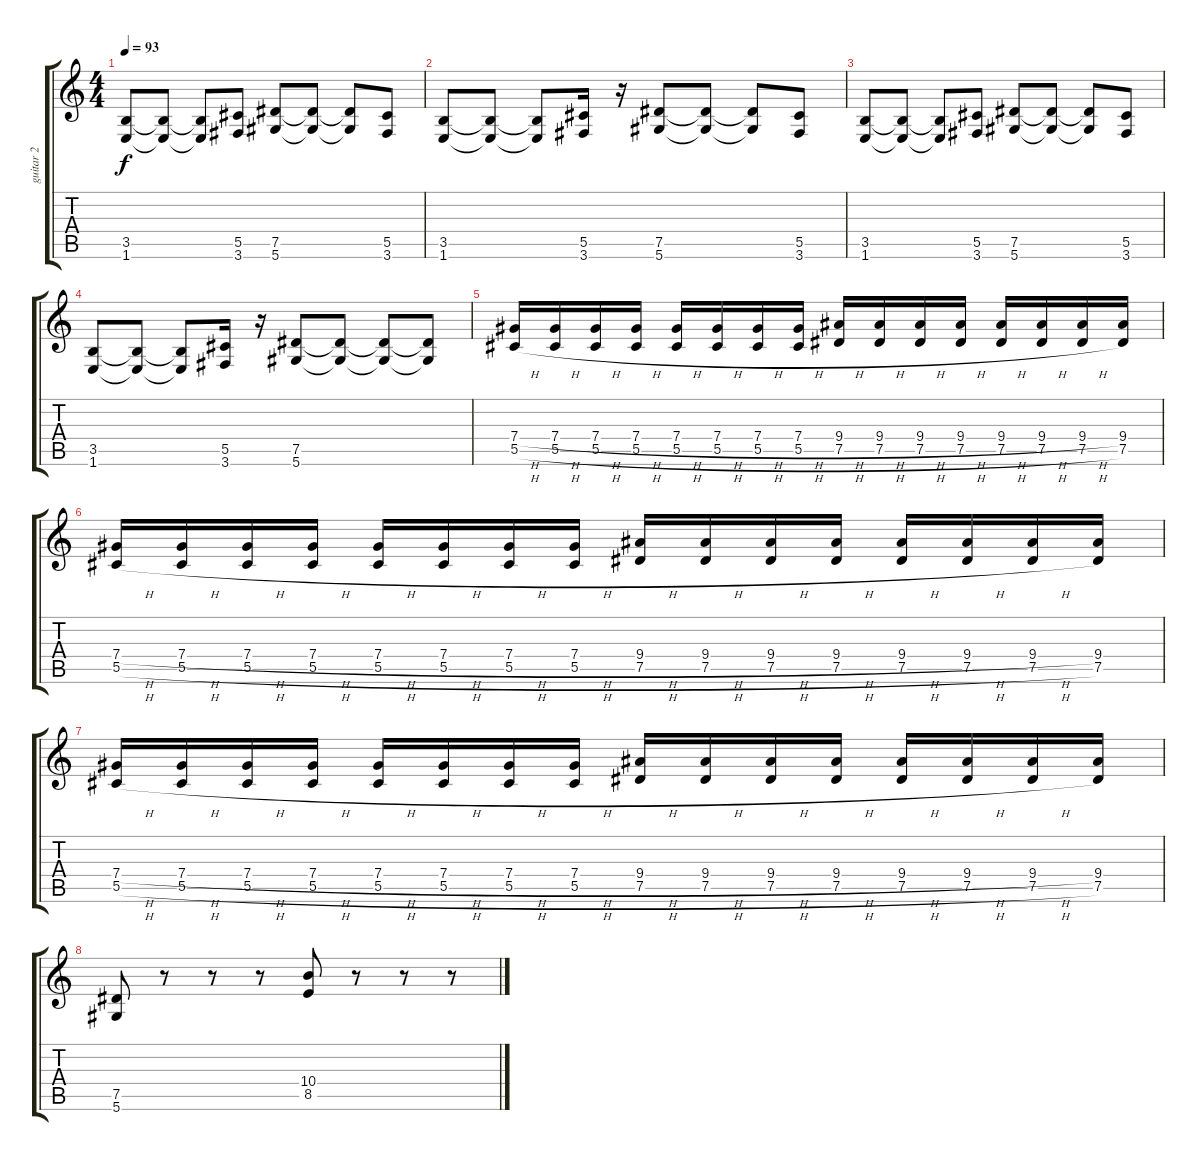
\track ("guitar 2" "guitar 2") {instrument distortionguitar}
\staff {score tabs}
\tuning (Eb4 Bb3 Gb3 Db3 Ab2 Eb2) {hide}
\ts (4 4)
\tempo 93
\clef g2
\ks c
(3.5 1.6).8{dy f} (3.5{t} 1.6{t}).8 (3.5{t} 1.6{t}).8 (5.5 3.6).8 (7.5 5.6).8 (7.5{t} 5.6{t}).8 (7.5{t} 5.6{t}).8 (5.5 3.6).8 |
(3.5 1.6).8 (3.5{t} 1.6{t}).8 (3.5{t} 1.6{t}).8 (5.5 3.6).16 r.16 (7.5 5.6).8 (7.5{t} 5.6{t}).8 (7.5{t} 5.6{t}).8 (5.5 3.6).8 |
(3.5 1.6).8 (3.5{t} 1.6{t}).8 (3.5{t} 1.6{t}).8 (5.5 3.6).8 (7.5 5.6).8 (7.5{t} 5.6{t}).8 (7.5{t} 5.6{t}).8 (5.5 3.6).8 |
(3.5 1.6).8 (3.5{t} 1.6{t}).8 (3.5{t} 1.6{t}).8 (5.5 3.6).16 r.16 (7.5 5.6).8 (7.5{t} 5.6{t}).8 (7.5{t} 5.6{t}).8 (7.5{t} 5.6{t}).8 |
(7.4{h} 5.5{h}).16 (7.4{h} 5.5{h}).16 (7.4{h} 5.5{h}).16 (7.4{h} 5.5{h}).16 (7.4{h} 5.5{h}).16 (7.4{h} 5.5{h}).16 (7.4{h} 5.5{h}).16 (7.4{h} 5.5{h}).16 (9.4{h} 7.5{h}).16 (9.4{h} 7.5{h}).16 (9.4{h} 7.5{h}).16 (9.4{h} 7.5{h}).16 (9.4{h} 7.5{h}).16 (9.4{h} 7.5{h}).16 (9.4{h} 7.5{h}).16 (9.4 7.5).16 |
(7.4{h} 5.5{h}).16 (7.4{h} 5.5{h}).16 (7.4{h} 5.5{h}).16 (7.4{h} 5.5{h}).16 (7.4{h} 5.5{h}).16 (7.4{h} 5.5{h}).16 (7.4{h} 5.5{h}).16 (7.4{h} 5.5{h}).16 (9.4{h} 7.5{h}).16 (9.4{h} 7.5{h}).16 (9.4{h} 7.5{h}).16 (9.4{h} 7.5{h}).16 (9.4{h} 7.5{h}).16 (9.4{h} 7.5{h}).16 (9.4{h} 7.5{h}).16 (9.4 7.5).16 |
(7.4{h} 5.5{h}).16 (7.4{h} 5.5{h}).16 (7.4{h} 5.5{h}).16 (7.4{h} 5.5{h}).16 (7.4{h} 5.5{h}).16 (7.4{h} 5.5{h}).16 (7.4{h} 5.5{h}).16 (7.4{h} 5.5{h}).16 (9.4{h} 7.5{h}).16 (9.4{h} 7.5{h}).16 (9.4{h} 7.5{h}).16 (9.4{h} 7.5{h}).16 (9.4{h} 7.5{h}).16 (9.4{h} 7.5{h}).16 (9.4{h} 7.5{h}).16 (9.4 7.5).16 |
(7.5 5.6).8{volume 9} r.8 r.8 r.8 (10.4 8.5).8 r.8 r.8 r.8
